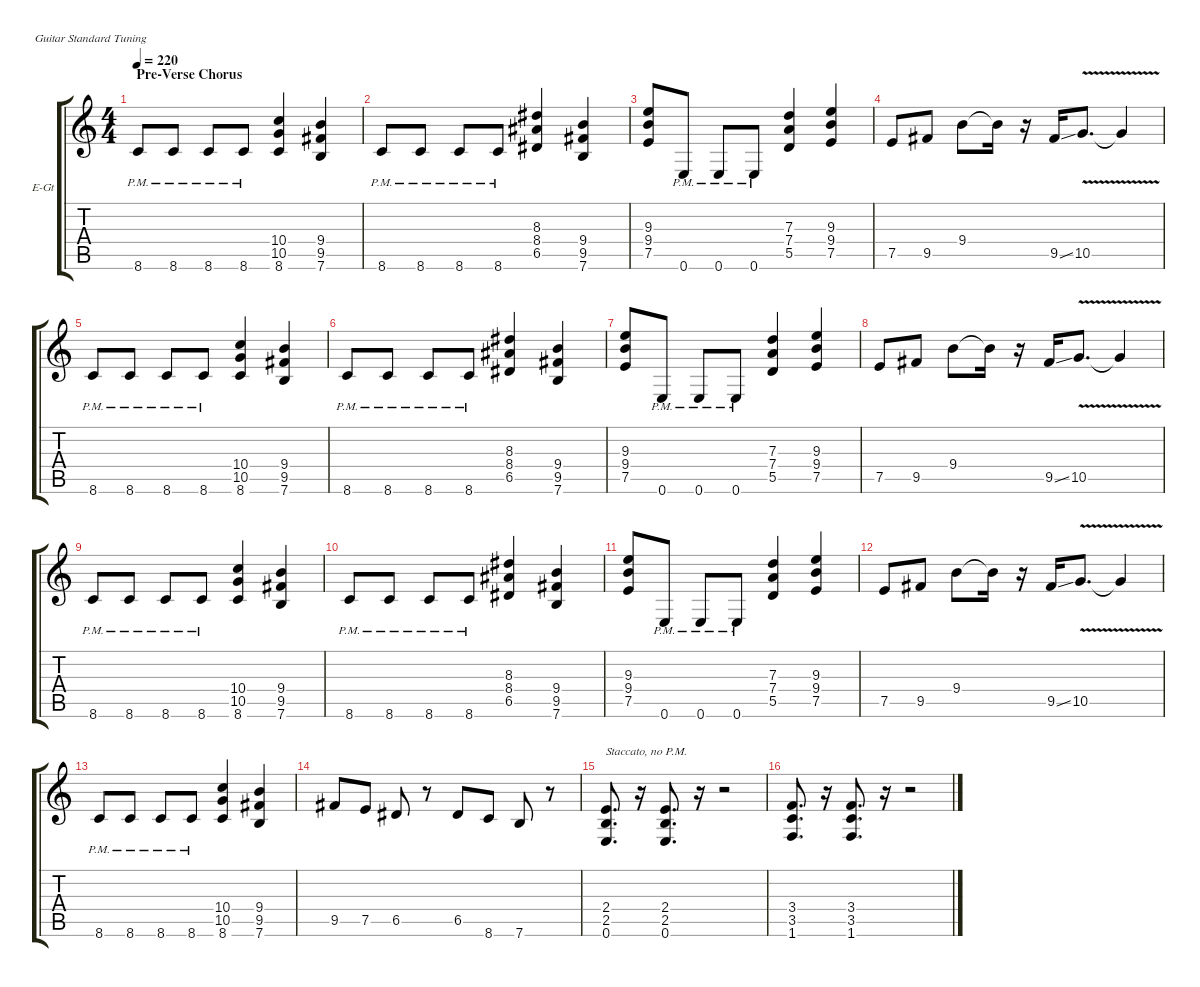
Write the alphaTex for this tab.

\hideDynamics
\bracketExtendMode groupsimilarinstruments
\firstSystemTrackNameOrientation horizontal
\otherSystemsTrackNameOrientation horizontal
\track ("James Hetfield" "E-Gt") {multiBarRest instrument distortionguitar}
\staff {score tabs}
\tuning (E4 B3 G3 D3 A2 E2)
\ts (4 4)
\section ("" " Pre-Verse Chorus")
\tempo 220
\clef g2
\ks c
8.6{pm}.8{dy fff} 8.6{pm}.8 8.6{pm}.8 8.6{pm}.8 (10.4 10.5 8.6).4 (9.4 9.5 7.6).4 |
8.6{pm}.8 8.6{pm}.8 8.6{pm}.8 8.6{pm}.8 (8.3 8.4 6.5).4 (9.4 9.5 7.6).4 |
(9.3 9.4 7.5).8 0.6{pm}.8 0.6{pm}.8 0.6{pm}.8 (7.3 7.4 5.5).4 (9.3 9.4 7.5).4 |
7.5.8{dy f} 9.5.8 9.4.8 9.4{t}.16 r.16 9.5{ss}.16 10.5{v}.8{d} 10.5{v t}.4 |
8.6{pm}.8{dy fff} 8.6{pm}.8 8.6{pm}.8 8.6{pm}.8 (10.4 10.5 8.6).4 (9.4 9.5 7.6).4 |
8.6{pm}.8 8.6{pm}.8 8.6{pm}.8 8.6{pm}.8 (8.3 8.4 6.5).4 (9.4 9.5 7.6).4 |
(9.3 9.4 7.5).8 0.6{pm}.8 0.6{pm}.8 0.6{pm}.8 (7.3 7.4 5.5).4 (9.3 9.4 7.5).4 |
7.5.8{dy f} 9.5.8 9.4.8 9.4{t}.16 r.16 9.5{ss}.16 10.5{v}.8{d} 10.5{v t}.4 |
8.6{pm}.8{dy fff} 8.6{pm}.8 8.6{pm}.8 8.6{pm}.8 (10.4 10.5 8.6).4 (9.4 9.5 7.6).4 |
8.6{pm}.8 8.6{pm}.8 8.6{pm}.8 8.6{pm}.8 (8.3 8.4 6.5).4 (9.4 9.5 7.6).4 |
(9.3 9.4 7.5).8 0.6{pm}.8 0.6{pm}.8 0.6{pm}.8 (7.3 7.4 5.5).4 (9.3 9.4 7.5).4 |
7.5.8{dy f} 9.5.8 9.4.8 9.4{t}.16 r.16 9.5{ss}.16 10.5{v}.8{d} 10.5{v t}.4 |
8.6{pm}.8{dy fff} 8.6{pm}.8 8.6{pm}.8 8.6{pm}.8 (10.4 10.5 8.6).4 (9.4 9.5 7.6).4 |
9.5.8 7.5.8 6.5.8 r.8 6.5.8 8.6.8 7.6.8 r.8 |
(2.4 2.5 0.6).8{d txt "Staccato, no P.M."} r.16 (2.4 2.5 0.6).8{d} r.16 r.2 |
(3.4 3.5 1.6).8{d} r.16 (3.4 3.5 1.6).8{d} r.16 r.2
